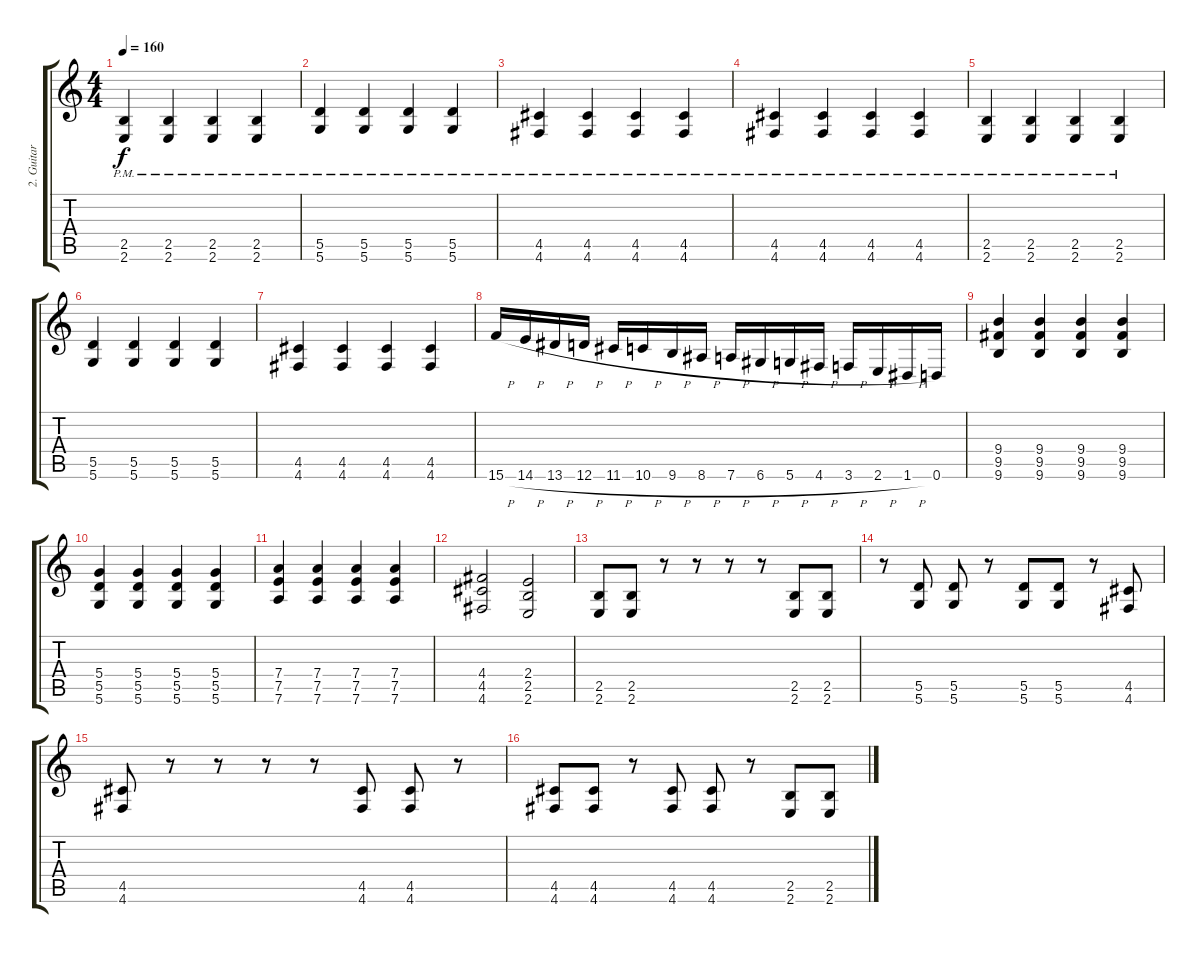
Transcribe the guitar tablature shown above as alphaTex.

\track ("2. Guitar" "2. Guitar") {instrument distortionguitar}
\staff {score tabs}
\tuning (E4 B3 G3 D3 A2 D2) {hide}
\ts (4 4)
\tempo 160
\clef g2
\ks c
(2.5{pm} 2.6{pm}).4{dy f} (2.5{pm} 2.6{pm}).4 (2.5{pm} 2.6{pm}).4 (2.5{pm} 2.6{pm}).4 |
(5.5{pm} 5.6{pm}).4 (5.5{pm} 5.6{pm}).4 (5.5{pm} 5.6{pm}).4 (5.5{pm} 5.6{pm}).4 |
(4.5{pm} 4.6{pm}).4 (4.5{pm} 4.6{pm}).4 (4.5{pm} 4.6{pm}).4 (4.5{pm} 4.6{pm}).4 |
(4.5{pm} 4.6{pm}).4 (4.5{pm} 4.6{pm}).4 (4.5{pm} 4.6{pm}).4 (4.5{pm} 4.6{pm}).4 |
(2.5{pm} 2.6{pm}).4 (2.5{pm} 2.6{pm}).4 (2.5{pm} 2.6{pm}).4 (2.5{pm} 2.6{pm}).4 |
(5.5 5.6).4 (5.5 5.6).4 (5.5 5.6).4 (5.5 5.6).4 |
(4.5 4.6).4 (4.5 4.6).4 (4.5 4.6).4 (4.5 4.6).4 |
15.6{h}.16 14.6{h}.16 13.6{h}.16 12.6{h}.16 11.6{h}.16 10.6{h}.16 9.6{h}.16 8.6{h}.16 7.6{h}.16 6.6{h}.16 5.6{h}.16 4.6{h}.16 3.6{h}.16 2.6{h}.16 1.6{h}.16 0.6.16 |
(9.4 9.5 9.6).4 (9.4 9.5 9.6).4 (9.4 9.5 9.6).4 (9.4 9.5 9.6).4 |
(5.4 5.5 5.6).4 (5.4 5.5 5.6).4 (5.4 5.5 5.6).4 (5.4 5.5 5.6).4 |
(7.4 7.5 7.6).4 (7.4 7.5 7.6).4 (7.4 7.5 7.6).4 (7.4 7.5 7.6).4 |
(4.4 4.5 4.6).2 (2.4 2.5 2.6).2 |
(2.5 2.6).8 (2.5 2.6).8 r.8 r.8 r.8 r.8 (2.5 2.6).8 (2.5 2.6).8 |
r.8 (5.5 5.6).8 (5.5 5.6).8 r.8 (5.5 5.6).8 (5.5 5.6).8 r.8 (4.5 4.6).8 |
(4.5 4.6).8 r.8 r.8 r.8 r.8 (4.5 4.6).8 (4.5 4.6).8 r.8 |
(4.5 4.6).8 (4.5 4.6).8 r.8 (4.5 4.6).8 (4.5 4.6).8 r.8 (2.5 2.6).8 (2.5 2.6).8
